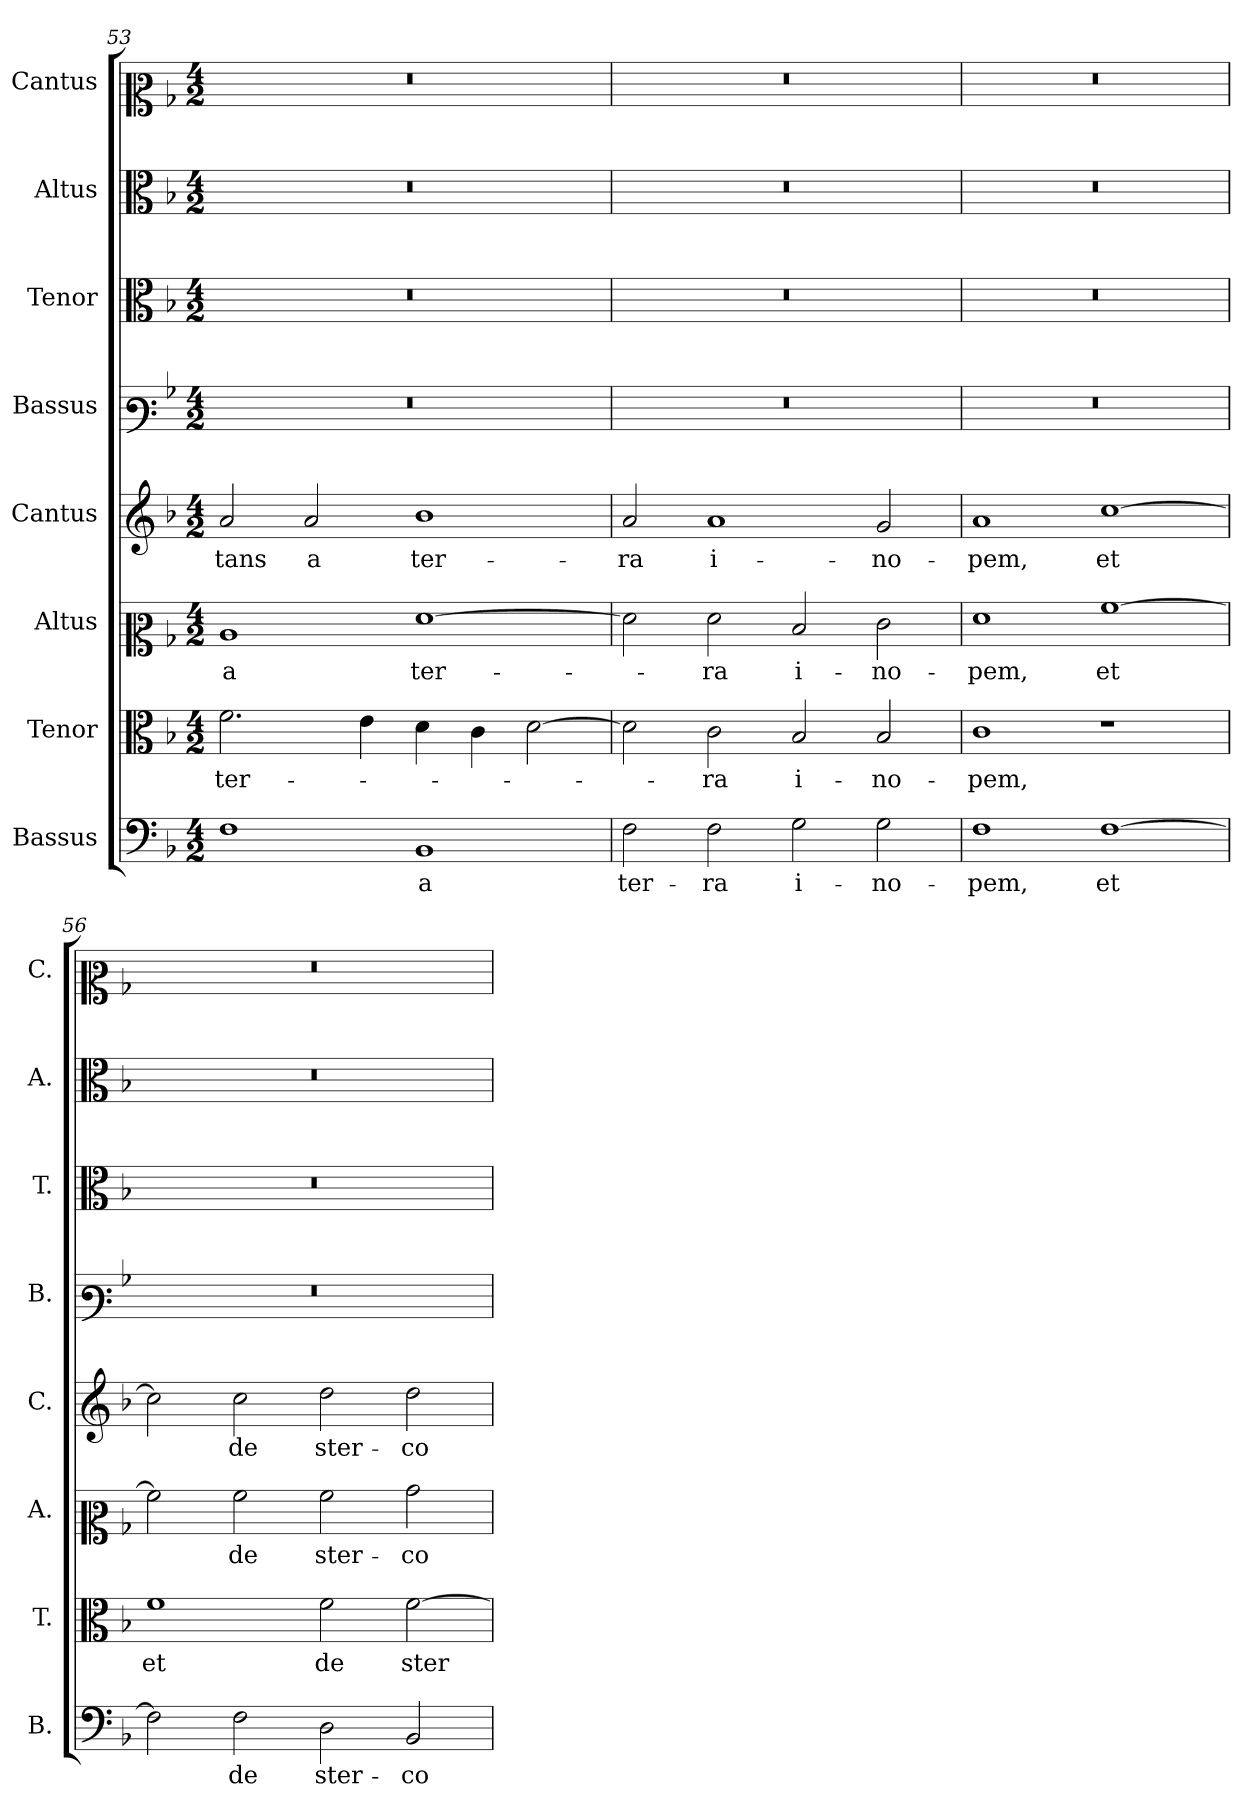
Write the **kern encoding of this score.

**kern	**text	**kern	**text	**kern	**text	**kern	**text	**kern	**kern	**kern	**kern
*part8	*part8	*part7	*part7	*part6	*part6	*part5	*part5	*part4	*part3	*part2	*part1
*staff8	*staff8	*staff7	*staff7	*staff6	*staff6	*staff5	*staff5	*staff4	*staff3	*staff2	*staff1
*I"Bassus	*	*I"Tenor	*	*I"Altus	*	*I"Cantus	*	*I"Bassus	*I"Tenor	*I"Altus	*I"Cantus
*I'B.	*	*I'T.	*	*I'A.	*	*I'C.	*	*I'B.	*I'T.	*I'A.	*I'C.
*clefF4	*	*clefC3	*	*clefC2	*	*clefG2	*	*clefF3	*clefC3	*clefC3	*clefC2
*k[b-]	*	*k[b-]	*	*k[b-]	*	*k[b-]	*	*k[b-]	*k[b-]	*k[b-]	*k[b-]
*M4/2	*	*M4/2	*	*M4/2	*	*M4/2	*	*M4/2	*M4/2	*M4/2	*M4/2
=53	=53	=53	=53	=53	=53	=53	=53	=53	=53	=53	=53
1F	.	2.f\	ter-	1c	a	2a/	-tans	0r	0r	0r	0r
.	.	.	.	.	.	2a/	a	.	.	.	.
.	.	4e\	.	.	.	.	.	.	.	.	.
1BB-	a	4d\	.	[1f	ter-	1b-	ter-	.	.	.	.
.	.	4c\	.	.	.	.	.	.	.	.	.
.	.	[2d\	.	.	.	.	.	.	.	.	.
=54	=54	=54	=54	=54	=54	=54	=54	=54	=54	=54	=54
2F\	ter-	2d\]	.	2f\]	.	2a/	-ra	0r	0r	0r	0r
2F\	-ra	2c\	-ra	2f\	ra	1a	i-	.	.	.	.
2G\	i-	2B-/	i-	2d/	i-	.	.	.	.	.	.
2G\	-no-	2B-/	-no-	2e\	-no-	2g/	-no-	.	.	.	.
=55	=55	=55	=55	=55	=55	=55	=55	=55	=55	=55	=55
1F	-pem,	1c	-pem,	1f	-pem,	1a	-pem,	0r	0r	0r	0r
[1F	et	1r	.	[1a	et	[1cc	et	.	.	.	.
=56	=56	=56	=56	=56	=56	=56	=56	=56	=56	=56	=56
2F\]	.	1f	et	2a\]	.	2cc\]	.	0r	0r	0r	0r
2F\	de	.	.	2a\	de	2cc\	de	.	.	.	.
2D\	ster-	2f\	de	2a\	ster-	2dd\	ster-	.	.	.	.
2BB-/	-co-	[2f\	ster-	2b-\	-co-	2dd\	-co-	.	.	.	.
=	=	=	=	=	=	=	=	=	=	=	=
*-	*-	*-	*-	*-	*-	*-	*-	*-	*-	*-	*-
